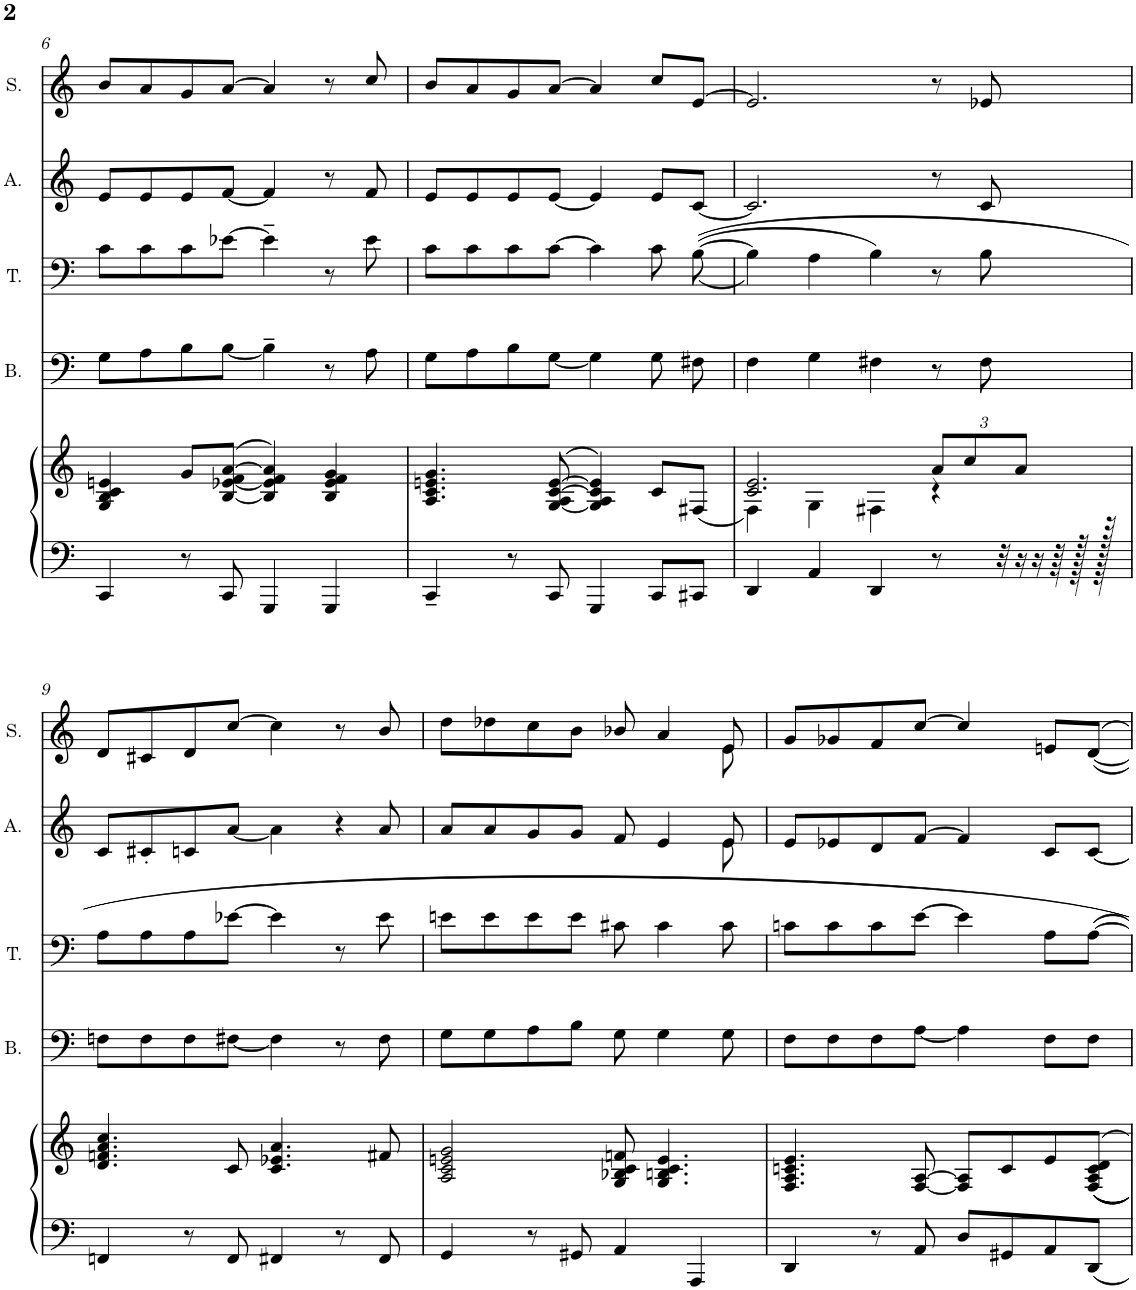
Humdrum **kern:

**kern	**kern	**kern	**kern	**kern	**kern
*part5	*part5	*part4	*part3	*part2	*part1
*staff6	*staff5	*staff4	*staff3	*staff2	*staff1
*I"Piano	*	*I"Bass	*I"Tenor	*I"Alto	*I"Soprano
*I'Pno	*	*I'B.	*I'T.	*I'A.	*I'S.
!!LO:PB:g=z
*clefF4	*clefG2	*clefF4	*clefF4	*clefG2	*clefG2
*k[]	*k[]	*k[]	*k[]	*k[]	*k[]
*M4/4	*M4/4	*M4/4	*M4/4	*M4/4	*M4/4
=6	=6	=6	=6	=6	=6
4CC/	4G/ 4B/ 4c/ 4en/	8G\L	8c\L	8e/L	8b/L
.	.	8A\	8c\	8e/	8a/
8r	8g/L	8B\	8c\	8e/	8g/
8CC/	(>[<8B/ [<8e-X/ 8f/ [>8a/J	[<8B\J	[>8e-X\J	[<8f/J	[>8a/J
4GGG/	4B/] 4e-/] 4f/ 4a/])	4B~\]	4e-~\]	4f/]	4a/]
4GGG/	4B/ 4e-/ 4f/ 4g/	8r	8r	8r	8r
.	.	8A\	8e-\	8f/	8cc/
=7	=7	=7	=7	=7	=7
4CC~/	4.A/ 4.c/ 4.en/ 4.g/	8G\L	8c\L	8e/L	8b/L
.	.	8A\	8c\	8e/	8a/
8r	.	8B\	8c\	8e/	8g/
8CC/	(>[<8G/ 8A/ [>8c/ [>8e/	[<8G\J	[>8c\J	[<8e/J	[>8a/J
4GGG/	4G/] 4A/ 4c/] 4e/])	4G\]	4c\]	4e/]	4a/]
8CC/L	8c/L	8G\	8c\	8e/L	8cc/L
8CC#X/J	(<8F#X/J	8F#X\	(<(>[8B\	[<8c/J	[>8e/J
=8	=8	=8	=8	=8	=8
*	*^	*	*	*	*
4DD/	2.c/ 2.e/	4F\)	4F\	4B\])	2.c/]	2.e/]
4AA/	.	4G\	4G\	4A\	.	.
4DD/	.	4F#X\	4F#X\	4B\)	.	.
*	*Xbrackettup	*	*	*	*	*
8r	12a/L	4r	8r	8r	8r	8r
.	12cc/	.	.	.	.	.
!LO:N:vis=32..	!	!	!	!	!	!
24ryy	.	.	8F#\	8B\	8c/	8e-X/
32r	12a/J	.	.	.	.	.
16r	.	.	.	.	.	.
.	3072%287ryy	3072%287ryy	3072%287ryy	3072%287ryy	3072%287ryy	3072%287ryy
16r	.	.	.	.	.	.
64r	.	.	.	.	.	.
256r	.	.	.	.	.	.
1024r	.	.	.	.	.	.
*	*v	*v	*	*	*	*
!!LO:LB:g=z
=9	=9	=9	=9	=9	=9
4FFn/	4.d/ 4.fn/ 4.a/ 4.cc/	8Fn\L	8A\L	8c/L	8d/L
.	.	8F\	8A\	8c#X'/	8c#X/
8r	.	8F\	8A\	8cn/	8d/
8FF/	8c/	[<8F#X\J	[8e-X\J	[<8a/J	[>8cc/J
4FF#X/	4.c/ 4.e-X/ 4.a/	4F#\]	4e-\]	4a\]	4cc\]
8r	.	8r	8r	4r	8r
8FF#/	8f#X/	8F#\	8e-\	.	8b/
8ryy	8ryy	8ryy	8ryy	8a/	8ryy
=10	=10	=10	=10	=10	=10
*	*	*	*	*^	*^
4GG/	2A/ 2c/ 2en/ 2g/	8G\L	8en\L	8a/L	2..ryy	8dd\L	2..ryy
.	.	8G\	8e\	8a/	.	8dd-X\	.
8r	.	8A\	8e\	8g/	.	8cc\	.
8GG#X/	.	8B\J	8e\J	8g/J	.	8b\J	.
4AA/	8G/ 8B-X/ 8c/ 8fn/	8G\	8c#X\	8f/	.	8b-X/	.
.	4.G/ 4.Bn/ 4.c/ 4.e/	4G\	4c#\	4e/	.	4a/	.
4AAA/	.	.	.	.	.	.	.
.	.	8G\	8c#\	8e/	8e\	8e/	8e\
*	*	*	*	*v	*v	*	*
*	*	*	*	*	*v	*v
=11	=11	=11	=11	=11	=11
4DD/	4.F/ 4.A/ 4.cn/ 4.e/	8F\L	8cn\L	8e/L	8g/L
.	.	8F\	8c\	8e-X/	8g-X/
8r	.	8F\	8c\	8d/	8f/
8AA/	[<8F/ [>8A/	[<8A\J	[>8e\J	[>8f/J	[>8cc/J
8D/L	8F/] 8A/]L	4A\]	4e\]	4f/]	4cc/]
8GG#X/	8c/	.	.	.	.
8AA/	8e/	8F\L	8A\L	8c/L	8en/L
8DD/J	8F/ 8A/ 8c/ 8d/J	8F\J	[8A\J	[8c/J	[8d/J
=	=	=	=	=	=
*-	*-	*-	*-	*-	*-
